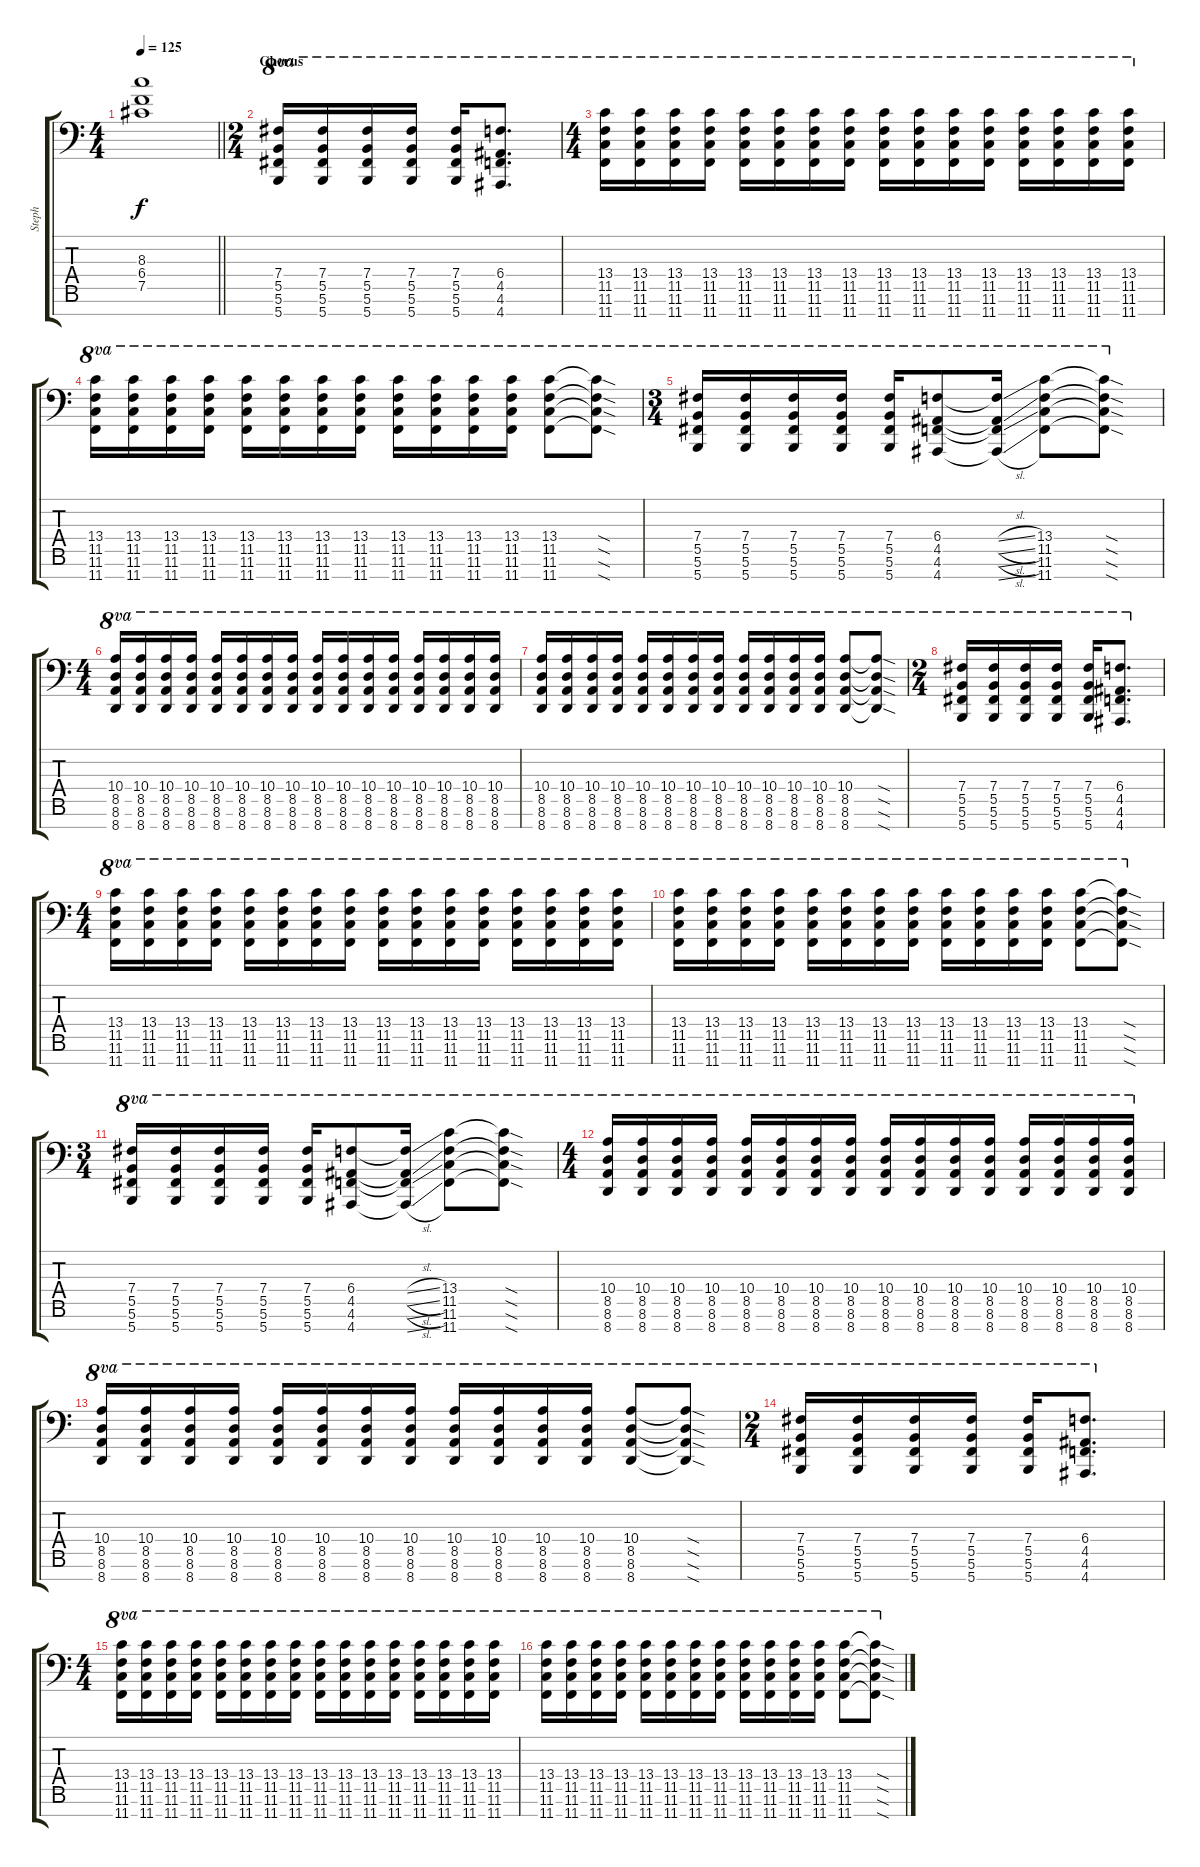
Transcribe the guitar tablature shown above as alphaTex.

\track ("Steph" "Steph") {instrument distortionguitar}
\staff {score tabs}
\tuning (Db4 Ab3 E3 B2 Gb2 Db2 Gb1) {hide}
\ts (4 4)
\tempo 125
\clef f4
\barLineRight lightlight
\ks c
(8.3{t} 6.4{t} 7.5{t}).1{dy f} |
\ts (2 4)
\section ("" "Chorus")
(7.4 5.5 5.6 5.7).16{ot 8va} (7.4 5.5 5.6 5.7).16{ot 8va} (7.4 5.5 5.6 5.7).16{ot 8va} (7.4 5.5 5.6 5.7).16{ot 8va} (7.4 5.5 5.6 5.7).16{ot 8va} (6.4 4.5 4.6 4.7).8{d ot 8va} |
\ts (4 4)
(13.4 11.5 11.6 11.7).16{ot 8va} (13.4 11.5 11.6 11.7).16{ot 8va} (13.4 11.5 11.6 11.7).16{ot 8va} (13.4 11.5 11.6 11.7).16{ot 8va} (13.4 11.5 11.6 11.7).16{ot 8va} (13.4 11.5 11.6 11.7).16{ot 8va} (13.4 11.5 11.6 11.7).16{ot 8va} (13.4 11.5 11.6 11.7).16{ot 8va} (13.4 11.5 11.6 11.7).16{ot 8va} (13.4 11.5 11.6 11.7).16{ot 8va} (13.4 11.5 11.6 11.7).16{ot 8va} (13.4 11.5 11.6 11.7).16{ot 8va} (13.4 11.5 11.6 11.7).16{ot 8va} (13.4 11.5 11.6 11.7).16{ot 8va} (13.4 11.5 11.6 11.7).16{ot 8va} (13.4 11.5 11.6 11.7).16{ot 8va} |
(13.4 11.5 11.6 11.7).16{ot 8va} (13.4 11.5 11.6 11.7).16{ot 8va} (13.4 11.5 11.6 11.7).16{ot 8va} (13.4 11.5 11.6 11.7).16{ot 8va} (13.4 11.5 11.6 11.7).16{ot 8va} (13.4 11.5 11.6 11.7).16{ot 8va} (13.4 11.5 11.6 11.7).16{ot 8va} (13.4 11.5 11.6 11.7).16{ot 8va} (13.4 11.5 11.6 11.7).16{ot 8va} (13.4 11.5 11.6 11.7).16{ot 8va} (13.4 11.5 11.6 11.7).16{ot 8va} (13.4 11.5 11.6 11.7).16{ot 8va} (13.4 11.5 11.6 11.7).8{ot 8va} (13.4{sod t} 11.5{sod t} 11.6{sod t} 11.7{sod t}).8{ot 8va} |
\ts (3 4)
(7.4 5.5 5.6 5.7).16{ot 8va} (7.4 5.5 5.6 5.7).16{ot 8va} (7.4 5.5 5.6 5.7).16{ot 8va} (7.4 5.5 5.6 5.7).16{ot 8va} (7.4 5.5 5.6 5.7).16{ot 8va} (6.4 4.5 4.6 4.7).8{ot 8va} (6.4{sl t} 4.5{sl t} 4.6{sl t} 4.7{sl t}).16{ot 8va} (13.4 11.5 11.6 11.7).8{ot 8va} (13.4{sod t} 11.5{sod t} 11.6{sod t} 11.7{sod t}).8{ot 8va} |
\ts (4 4)
(10.4 8.5 8.6 8.7).16{ot 8va} (10.4 8.5 8.6 8.7).16{ot 8va} (10.4 8.5 8.6 8.7).16{ot 8va} (10.4 8.5 8.6 8.7).16{ot 8va} (10.4 8.5 8.6 8.7).16{ot 8va} (10.4 8.5 8.6 8.7).16{ot 8va} (10.4 8.5 8.6 8.7).16{ot 8va} (10.4 8.5 8.6 8.7).16{ot 8va} (10.4 8.5 8.6 8.7).16{ot 8va} (10.4 8.5 8.6 8.7).16{ot 8va} (10.4 8.5 8.6 8.7).16{ot 8va} (10.4 8.5 8.6 8.7).16{ot 8va} (10.4 8.5 8.6 8.7).16{ot 8va} (10.4 8.5 8.6 8.7).16{ot 8va} (10.4 8.5 8.6 8.7).16{ot 8va} (10.4 8.5 8.6 8.7).16{ot 8va} |
(10.4 8.5 8.6 8.7).16{ot 8va} (10.4 8.5 8.6 8.7).16{ot 8va} (10.4 8.5 8.6 8.7).16{ot 8va} (10.4 8.5 8.6 8.7).16{ot 8va} (10.4 8.5 8.6 8.7).16{ot 8va} (10.4 8.5 8.6 8.7).16{ot 8va} (10.4 8.5 8.6 8.7).16{ot 8va} (10.4 8.5 8.6 8.7).16{ot 8va} (10.4 8.5 8.6 8.7).16{ot 8va} (10.4 8.5 8.6 8.7).16{ot 8va} (10.4 8.5 8.6 8.7).16{ot 8va} (10.4 8.5 8.6 8.7).16{ot 8va} (10.4 8.5 8.6 8.7).8{ot 8va} (10.4{sod t} 8.5{sod t} 8.6{sod t} 8.7{sod t}).8{ot 8va} |
\ts (2 4)
(7.4 5.5 5.6 5.7).16{ot 8va} (7.4 5.5 5.6 5.7).16{ot 8va} (7.4 5.5 5.6 5.7).16{ot 8va} (7.4 5.5 5.6 5.7).16{ot 8va} (7.4 5.5 5.6 5.7).16{ot 8va} (6.4 4.5 4.6 4.7).8{d ot 8va} |
\ts (4 4)
(13.4 11.5 11.6 11.7).16{ot 8va} (13.4 11.5 11.6 11.7).16{ot 8va} (13.4 11.5 11.6 11.7).16{ot 8va} (13.4 11.5 11.6 11.7).16{ot 8va} (13.4 11.5 11.6 11.7).16{ot 8va} (13.4 11.5 11.6 11.7).16{ot 8va} (13.4 11.5 11.6 11.7).16{ot 8va} (13.4 11.5 11.6 11.7).16{ot 8va} (13.4 11.5 11.6 11.7).16{ot 8va} (13.4 11.5 11.6 11.7).16{ot 8va} (13.4 11.5 11.6 11.7).16{ot 8va} (13.4 11.5 11.6 11.7).16{ot 8va} (13.4 11.5 11.6 11.7).16{ot 8va} (13.4 11.5 11.6 11.7).16{ot 8va} (13.4 11.5 11.6 11.7).16{ot 8va} (13.4 11.5 11.6 11.7).16{ot 8va} |
(13.4 11.5 11.6 11.7).16{ot 8va} (13.4 11.5 11.6 11.7).16{ot 8va} (13.4 11.5 11.6 11.7).16{ot 8va} (13.4 11.5 11.6 11.7).16{ot 8va} (13.4 11.5 11.6 11.7).16{ot 8va} (13.4 11.5 11.6 11.7).16{ot 8va} (13.4 11.5 11.6 11.7).16{ot 8va} (13.4 11.5 11.6 11.7).16{ot 8va} (13.4 11.5 11.6 11.7).16{ot 8va} (13.4 11.5 11.6 11.7).16{ot 8va} (13.4 11.5 11.6 11.7).16{ot 8va} (13.4 11.5 11.6 11.7).16{ot 8va} (13.4 11.5 11.6 11.7).8{ot 8va} (13.4{sod t} 11.5{sod t} 11.6{sod t} 11.7{sod t}).8{ot 8va} |
\ts (3 4)
(7.4 5.5 5.6 5.7).16{ot 8va} (7.4 5.5 5.6 5.7).16{ot 8va} (7.4 5.5 5.6 5.7).16{ot 8va} (7.4 5.5 5.6 5.7).16{ot 8va} (7.4 5.5 5.6 5.7).16{ot 8va} (6.4 4.5 4.6 4.7).8{ot 8va} (6.4{sl t} 4.5{sl t} 4.6{sl t} 4.7{sl t}).16{ot 8va} (13.4 11.5 11.6 11.7).8{ot 8va} (13.4{sod t} 11.5{sod t} 11.6{sod t} 11.7{sod t}).8{ot 8va} |
\ts (4 4)
(10.4 8.5 8.6 8.7).16{ot 8va} (10.4 8.5 8.6 8.7).16{ot 8va} (10.4 8.5 8.6 8.7).16{ot 8va} (10.4 8.5 8.6 8.7).16{ot 8va} (10.4 8.5 8.6 8.7).16{ot 8va} (10.4 8.5 8.6 8.7).16{ot 8va} (10.4 8.5 8.6 8.7).16{ot 8va} (10.4 8.5 8.6 8.7).16{ot 8va} (10.4 8.5 8.6 8.7).16{ot 8va} (10.4 8.5 8.6 8.7).16{ot 8va} (10.4 8.5 8.6 8.7).16{ot 8va} (10.4 8.5 8.6 8.7).16{ot 8va} (10.4 8.5 8.6 8.7).16{ot 8va} (10.4 8.5 8.6 8.7).16{ot 8va} (10.4 8.5 8.6 8.7).16{ot 8va} (10.4 8.5 8.6 8.7).16{ot 8va} |
(10.4 8.5 8.6 8.7).16{ot 8va} (10.4 8.5 8.6 8.7).16{ot 8va} (10.4 8.5 8.6 8.7).16{ot 8va} (10.4 8.5 8.6 8.7).16{ot 8va} (10.4 8.5 8.6 8.7).16{ot 8va} (10.4 8.5 8.6 8.7).16{ot 8va} (10.4 8.5 8.6 8.7).16{ot 8va} (10.4 8.5 8.6 8.7).16{ot 8va} (10.4 8.5 8.6 8.7).16{ot 8va} (10.4 8.5 8.6 8.7).16{ot 8va} (10.4 8.5 8.6 8.7).16{ot 8va} (10.4 8.5 8.6 8.7).16{ot 8va} (10.4 8.5 8.6 8.7).8{ot 8va} (10.4{sod t} 8.5{sod t} 8.6{sod t} 8.7{sod t}).8{ot 8va} |
\ts (2 4)
(7.4 5.5 5.6 5.7).16{ot 8va} (7.4 5.5 5.6 5.7).16{ot 8va} (7.4 5.5 5.6 5.7).16{ot 8va} (7.4 5.5 5.6 5.7).16{ot 8va} (7.4 5.5 5.6 5.7).16{ot 8va} (6.4 4.5 4.6 4.7).8{d ot 8va} |
\ts (4 4)
(13.4 11.5 11.6 11.7).16{ot 8va} (13.4 11.5 11.6 11.7).16{ot 8va} (13.4 11.5 11.6 11.7).16{ot 8va} (13.4 11.5 11.6 11.7).16{ot 8va} (13.4 11.5 11.6 11.7).16{ot 8va} (13.4 11.5 11.6 11.7).16{ot 8va} (13.4 11.5 11.6 11.7).16{ot 8va} (13.4 11.5 11.6 11.7).16{ot 8va} (13.4 11.5 11.6 11.7).16{ot 8va} (13.4 11.5 11.6 11.7).16{ot 8va} (13.4 11.5 11.6 11.7).16{ot 8va} (13.4 11.5 11.6 11.7).16{ot 8va} (13.4 11.5 11.6 11.7).16{ot 8va} (13.4 11.5 11.6 11.7).16{ot 8va} (13.4 11.5 11.6 11.7).16{ot 8va} (13.4 11.5 11.6 11.7).16{ot 8va} |
(13.4 11.5 11.6 11.7).16{ot 8va} (13.4 11.5 11.6 11.7).16{ot 8va} (13.4 11.5 11.6 11.7).16{ot 8va} (13.4 11.5 11.6 11.7).16{ot 8va} (13.4 11.5 11.6 11.7).16{ot 8va} (13.4 11.5 11.6 11.7).16{ot 8va} (13.4 11.5 11.6 11.7).16{ot 8va} (13.4 11.5 11.6 11.7).16{ot 8va} (13.4 11.5 11.6 11.7).16{ot 8va} (13.4 11.5 11.6 11.7).16{ot 8va} (13.4 11.5 11.6 11.7).16{ot 8va} (13.4 11.5 11.6 11.7).16{ot 8va} (13.4 11.5 11.6 11.7).8{ot 8va} (13.4{sod t} 11.5{sod t} 11.6{sod t} 11.7{sod t}).8{ot 8va}
